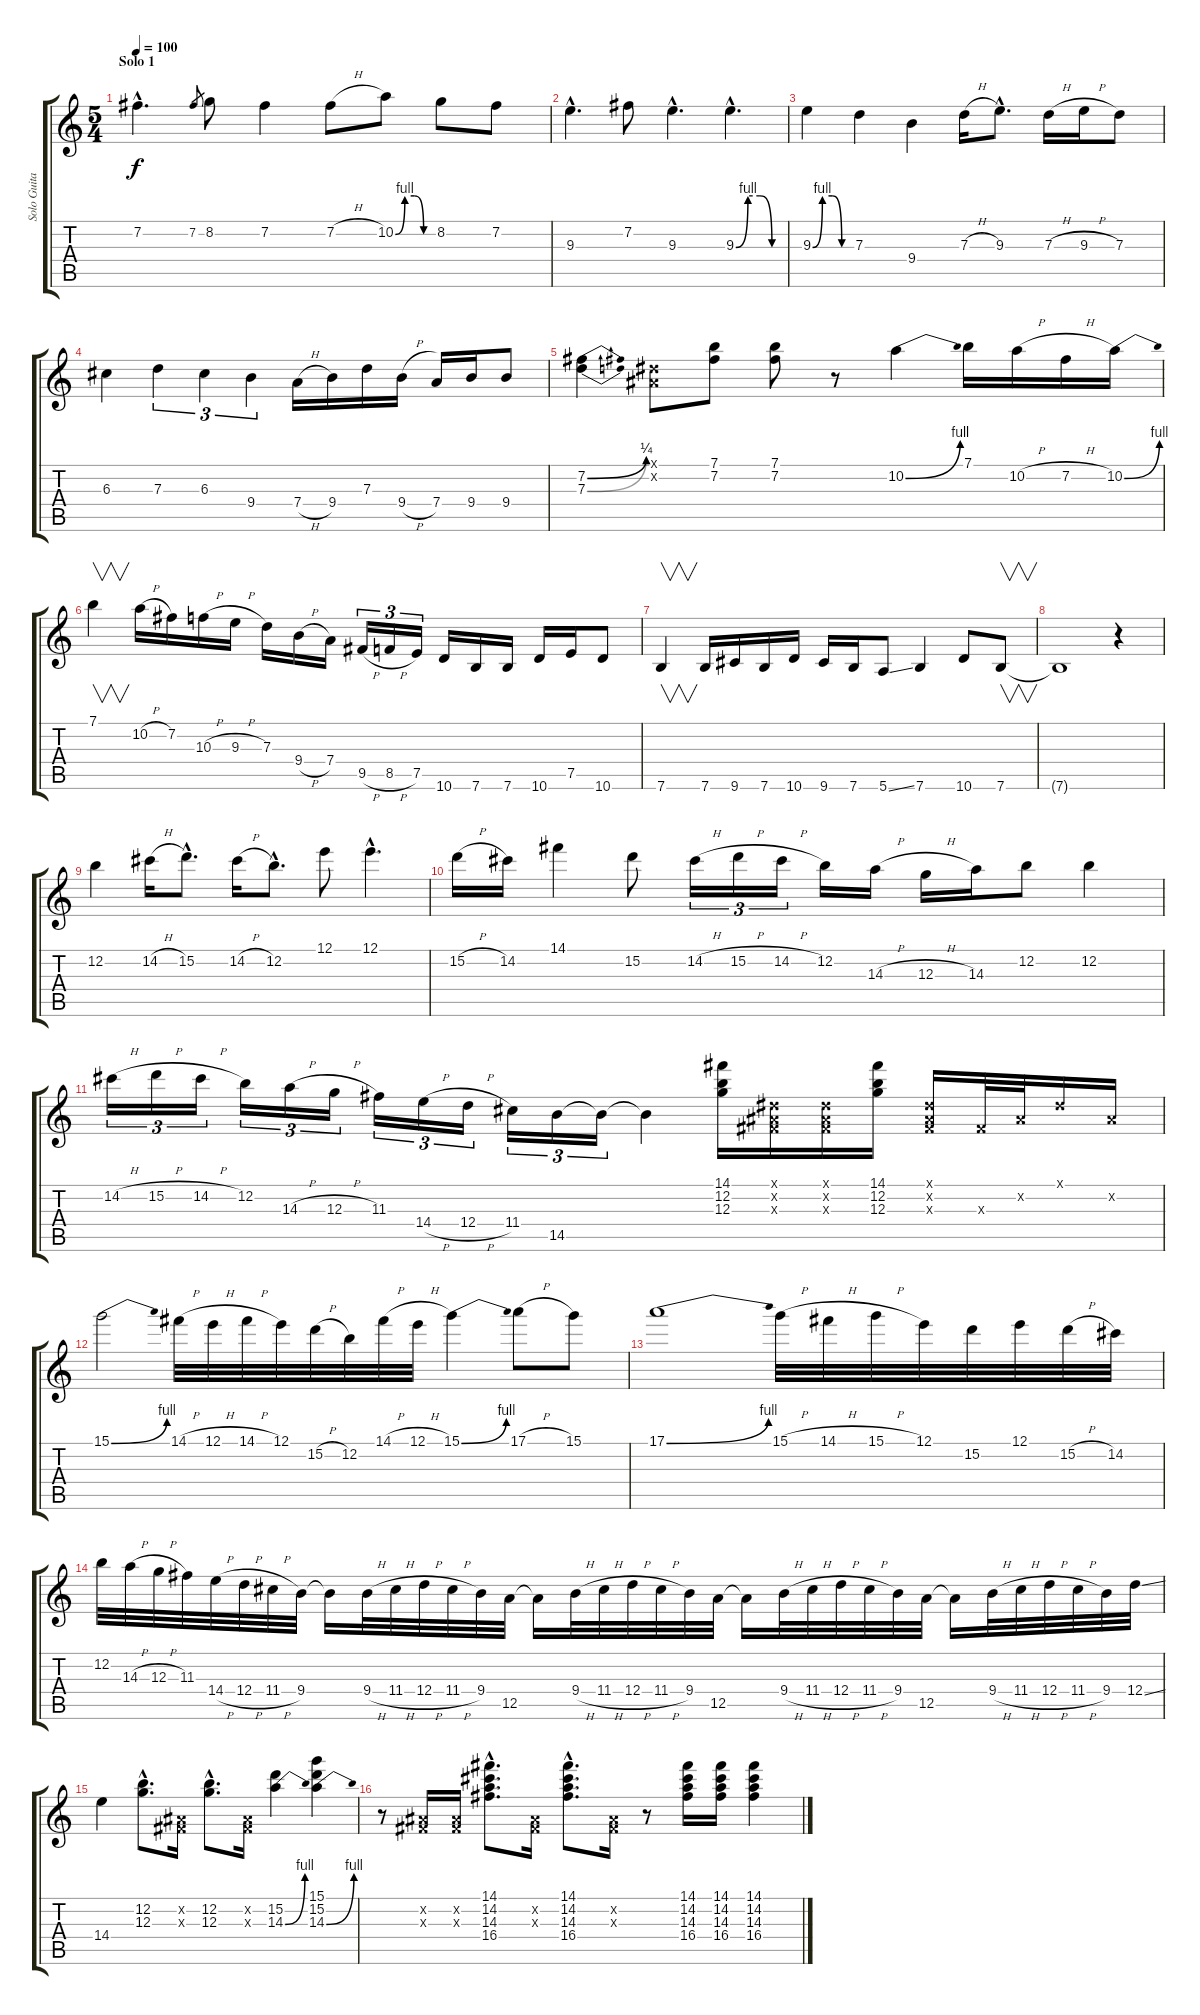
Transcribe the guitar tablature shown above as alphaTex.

\track ("Solo Guitar 1" "Solo Guita") {instrument overdrivenguitar}
\staff {score tabs}
\tuning (E4 B3 G3 D3 A2 E2) {hide}
\ts (5 4)
\section ("" "Solo 1")
\tempo 100
\clef g2
\ks c
7.2{hac}.4{d dy f} 7.2.8{gr} 8.2.8 7.2.4 7.2{h}.8 10.2{be (custom 0 0 15 4 30 4 45 0 60 0)}.8 8.2.8 7.2.8 |
9.3{hac}.4{d} 7.2.8 9.3{hac}.4{d} 9.3{be (custom 0 0 15 4 30 4 45 0 60 0) hac}.4{d} |
9.3{be (custom 0 0 15 4 30 4 45 0 60 0)}.4 7.3.4 9.4.4 7.3{h}.16 9.3{hac}.8{d} 7.3{h}.16 9.3{h}.16 7.3.8 |
6.3.4 7.3.4{tu (3 2)} 6.3.4{tu (3 2)} 9.4.4{tu (3 2)} 7.4{h}.16 9.4.16 7.3.16 9.4{h}.16 7.4.16 9.4.16 9.4.8 |
(7.2{be (bend 0 0 60 1)} 7.3{be (bend 0 0 60 1)}).4 (-1.1{x} -1.2{x}).8 (7.1 7.2).8 (7.1 7.2).8 r.8 10.2{be (bend 0 0 60 4)}.4 7.1.16 10.2{h}.16 7.2{h}.16 10.2{be (bend 0 0 60 4)}.16 |
7.1.4{v} 10.2{h}.16 7.2.16 10.3{h}.16 9.3{h}.16 7.3.16 9.4{h}.16 7.4.16 9.5{h}.16{tu (3 2)} 8.5{h}.16{tu (3 2)} 7.5.16{tu (3 2)} 10.6.16 7.6.16 7.6.16 10.6.16 7.5.16 10.6.8 |
7.6.4{v} 7.6.16 9.6.16 7.6.16 10.6.16 9.6.16 7.6.16 5.6{ss}.8 7.6.4 10.6.8 7.6.8{v} |
7.6{t}.1 r.4 |
12.2.4 14.2{h}.16 15.2{hac}.8{d} 14.2{h}.16 12.2{hac}.8{d} 12.1.8 12.1{hac}.4{d} |
15.2{h}.16 14.2.16 14.1.4 15.2.8 14.2{h}.16{tu (3 2)} 15.2{h}.16{tu (3 2)} 14.2{h}.16{tu (3 2)} 12.2.16 14.3{h}.16 12.3{h}.16 14.3.16 12.2.8 12.2.4 |
14.2{h}.16{tu (3 2)} 15.2{h}.16{tu (3 2)} 14.2{h}.16{tu (3 2)} 12.2.16{tu (3 2)} 14.3{h}.16{tu (3 2)} 12.3{h}.16{tu (3 2)} 11.3.16{tu (3 2)} 14.4{h}.16{tu (3 2)} 12.4{h}.16{tu (3 2)} 11.4.16{tu (3 2)} 14.5.16{tu (3 2)} 14.5{t}.16{tu (3 2)} 14.5{t}.4 (14.1 12.2 12.3).16 (-1.1{x} -1.2{x} -1.3{x}).16 (-1.1{x} -1.2{x} -1.3{x}).16 (14.1 12.2 12.3).16 (-1.1{x} -1.2{x} -1.3{x}).16 -1.3{x}.32 -1.2{x}.32 -1.1{x}.16 -1.2{x}.16 |
15.1{be (bend 0 0 60 4)}.2 14.1{h}.32 12.1{h}.32 14.1{h}.32 12.1.32 15.2{h}.32 12.2.32 14.1{h}.32 12.1{h}.32 15.1{be (bend 0 0 60 4)}.4 17.1{h}.8 15.1.8 |
17.1{be (bend 0 0 60 4)}.1 15.1{h}.32 14.1{h}.32 15.1{h}.32 12.1.32 15.2.32 12.1.32 15.2{h}.32 14.2.32 |
12.2.32 14.3{h}.32 12.3{h}.32 11.3.32 14.4{h}.32 12.4{h}.32 11.4{h}.32 9.4.32 9.4{t}.16 9.4{h}.32 11.4{h}.32 12.4{h}.32 11.4{h}.32 9.4.32 12.5.32 12.5{t}.16 9.4{h}.32 11.4{h}.32 12.4{h}.32 11.4{h}.32 9.4.32 12.5.32 12.5{t}.16 9.4{h}.32 11.4{h}.32 12.4{h}.32 11.4{h}.32 9.4.32 12.5.32 12.5{t}.16 9.4{h}.32 11.4{h}.32 12.4{h}.32 11.4{h}.32 9.4.32 12.4{ss}.32 |
14.4.4 (12.2{hac} 12.3{hac}).8{d} (-1.2{x} -1.3{x}).16 (12.2{hac} 12.3{hac}).8{d} (-1.2{x} -1.3{x}).16 (15.2 14.3{be (bend 0 0 60 4)}).4 (15.1 15.2 14.3{be (bend 0 0 60 4)}).4 |
r.8 (-1.2{x} -1.3{x}).16 (-1.2{x} -1.3{x}).16 (14.1{hac} 14.2{hac} 14.3{hac} 16.4{hac}).8{d} (-1.2{x} -1.3{x}).16 (14.1{hac} 14.2{hac} 14.3{hac} 16.4{hac}).8{d} (-1.2{x} -1.3{x}).16 r.8 (14.1 14.2 14.3 16.4).16 (14.1 14.2 14.3 16.4).16 (14.1 14.2 14.3 16.4).4
